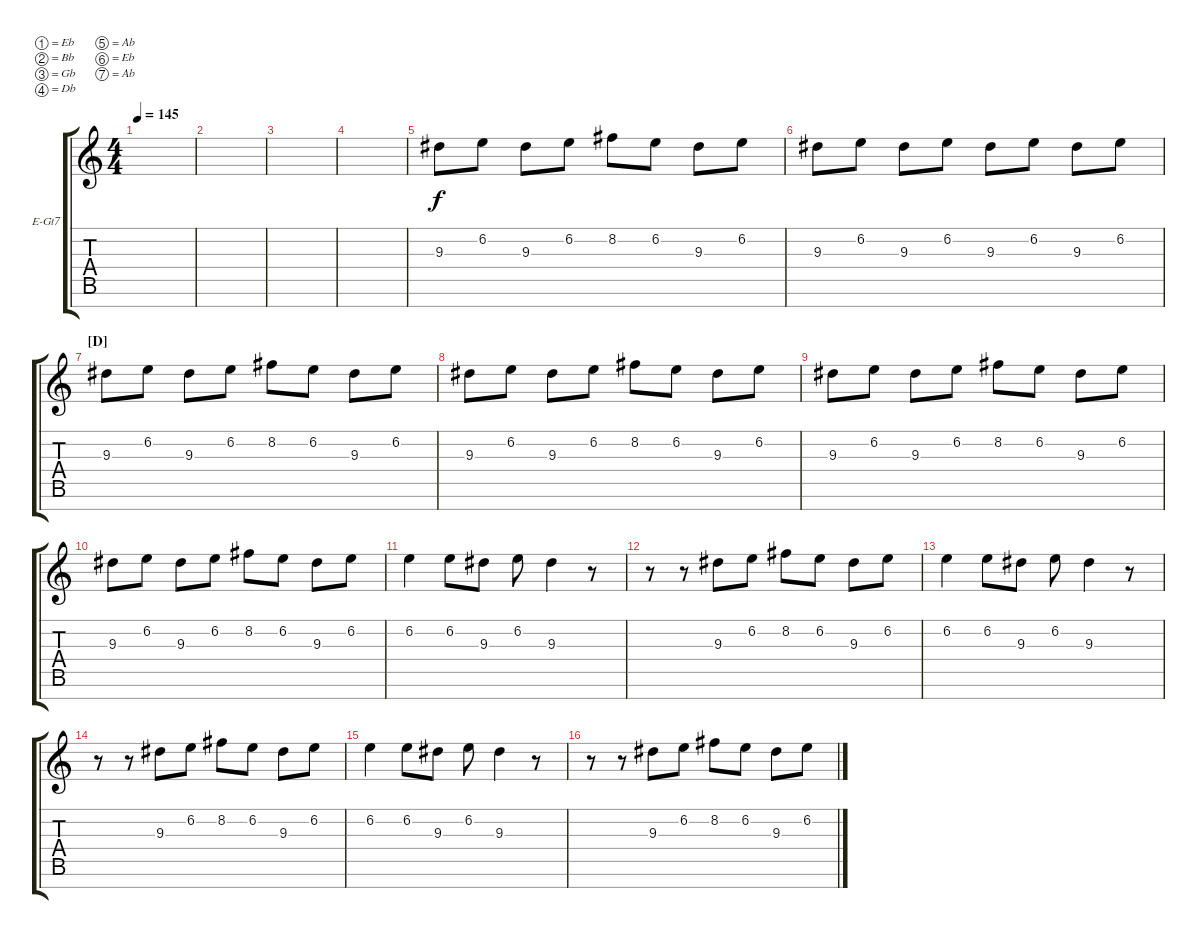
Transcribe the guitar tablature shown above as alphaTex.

\defaultSystemsLayout 4
\bracketExtendMode groupsimilarinstruments
\firstSystemTrackNameOrientation horizontal
\otherSystemsTrackNameOrientation horizontal
\track ("Electric Guitar" "E-Gt7") {instrument electricguitarclean}
\staff {score tabs}
\tuning (Eb4 Bb3 Gb3 Db3 Ab2 Eb2 Ab1)
\ts (4 4)
\tempo 145
\clef g2
\ks c
|
|
|
|
9.3.8 6.2.8 9.3.8 6.2.8 8.2.8 6.2.8 9.3.8 6.2.8 |
9.3.8 6.2.8 9.3.8 6.2.8 9.3.8 6.2.8 9.3.8 6.2.8 |
\section ("D" "")
9.3.8 6.2.8 9.3.8 6.2.8 8.2.8 6.2.8 9.3.8 6.2.8 |
9.3.8 6.2.8 9.3.8 6.2.8 8.2.8 6.2.8 9.3.8 6.2.8 |
9.3.8 6.2.8 9.3.8 6.2.8 8.2.8 6.2.8 9.3.8 6.2.8 |
9.3.8 6.2.8 9.3.8 6.2.8 8.2.8 6.2.8 9.3.8 6.2.8 |
6.2.4 6.2.8 9.3.8 6.2.8 9.3.4 r.8 |
r.8 r.8 9.3.8 6.2.8 8.2.8 6.2.8 9.3.8 6.2.8 |
6.2.4 6.2.8 9.3.8 6.2.8 9.3.4 r.8 |
r.8 r.8 9.3.8 6.2.8 8.2.8 6.2.8 9.3.8 6.2.8 |
6.2.4 6.2.8 9.3.8 6.2.8 9.3.4 r.8 |
r.8 r.8 9.3.8 6.2.8 8.2.8 6.2.8 9.3.8 6.2.8
